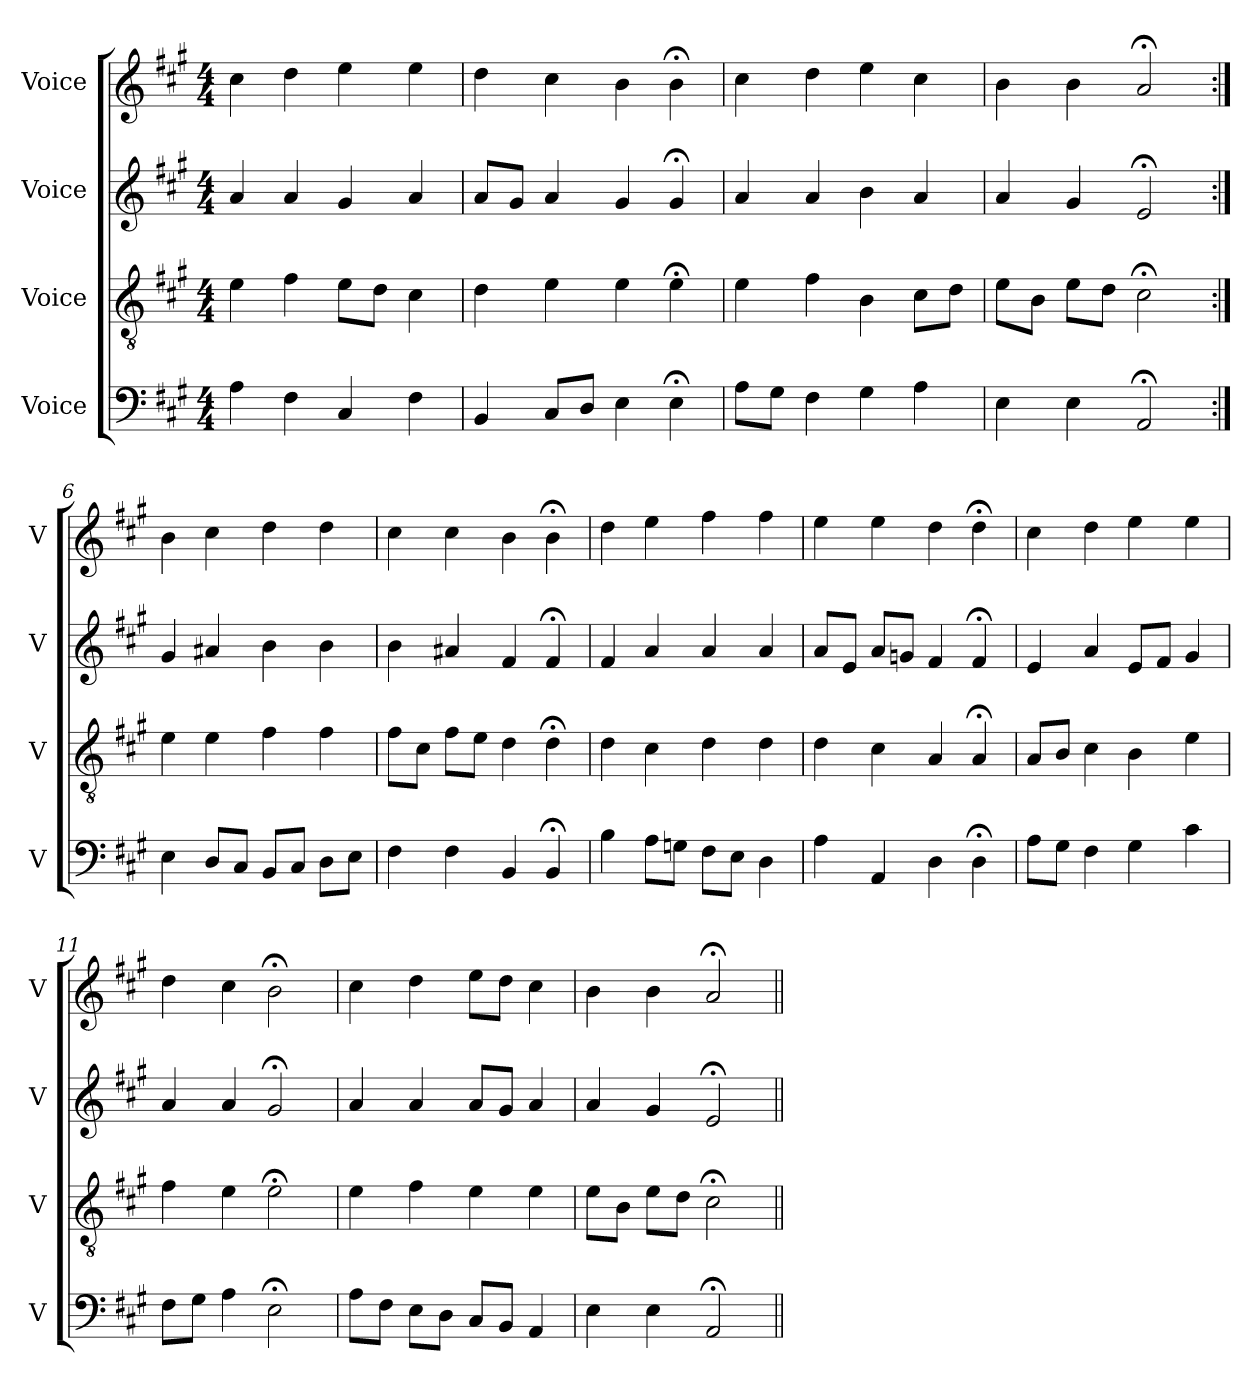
**kern	**kern	**kern	**kern
*part4	*part3	*part2	*part1
*staff4	*staff3	*staff2	*staff1
*I"Voice	*I"Voice	*I"Voice	*I"Voice
*I'V	*I'V	*I'V	*I'V
*clefF4	*clefGv2	*clefG2	*clefG2
*k[f#c#g#]	*k[f#c#g#]	*k[f#c#g#]	*k[f#c#g#]
*M4/4	*M4/4	*M4/4	*M4/4
=	=	=	=
4A	4e	4a	4cc#
4F#	4f#	4a	4dd
4C#	8eL	4g#	4ee
.	8dJ	.	.
4F#	4c#	4a	4ee
=3	=3	=3	=3
4BB	4d	8aL	4dd
.	.	8g#J	.
8C#L	4e	4a	4cc#
8DJ	.	.	.
4E	4e	4g#	4b
4E;<	4e;<	4g#;<	4b;<
=4	=4	=4	=4
8AL	4e	4a	4cc#
8G#J	.	.	.
4F#	4f#	4a	4dd
4G#	4B	4b	4ee
4A	8c#L	4a	4cc#
.	8dJ	.	.
=5	=5	=5	=5
4E	8eL	4a	4b
.	8BJ	.	.
4E	8eL	4g#	4b
.	8dJ	.	.
2AA;<	2c#;<	2e;<	2a;<
=6:|!	=6:|!	=6:|!	=6:|!
4E	4e	4g#	4b
8DL	4e	4a#X	4cc#
8C#J	.	.	.
8BBL	4f#	4b	4dd
8C#J	.	.	.
8DL	4f#	4b	4dd
8EJ	.	.	.
=7	=7	=7	=7
4F#	8f#L	4b	4cc#
.	8c#J	.	.
4F#	8f#L	4a#X	4cc#
.	8eJ	.	.
4BB	4d	4f#	4b
4BB;<	4d;<	4f#;<	4b;<
=8	=8	=8	=8
4B	4d	4f#	4dd
8AL	4c#	4a	4ee
8GnJ	.	.	.
8F#L	4d	4a	4ff#
8EJ	.	.	.
4D	4d	4a	4ff#
=9	=9	=9	=9
4A	4d	8aL	4ee
.	.	8eJ	.
4AA	4c#	8aL	4ee
.	.	8gnJ	.
4D	4A	4f#	4dd
4D;<	4A;<	4f#;<	4dd;<
=10	=10	=10	=10
8AL	8AL	4e	4cc#
8G#J	8BJ	.	.
4F#	4c#	4a	4dd
4G#	4B	8eL	4ee
.	.	8f#J	.
4c#	4e	4g#	4ee
=11	=11	=11	=11
8F#L	4f#	4a	4dd
8G#J	.	.	.
4A	4e	4a	4cc#
2E;<	2e;<	2g#;<	2b;<
=12	=12	=12	=12
8AL	4e	4a	4cc#
8F#J	.	.	.
8EL	4f#	4a	4dd
8DJ	.	.	.
8C#L	4e	8aL	8eeL
8BBJ	.	8g#J	8ddJ
4AA	4e	4a	4cc#
=13	=13	=13	=13
4E	8eL	4a	4b
.	8BJ	.	.
4E	8eL	4g#	4b
.	8dJ	.	.
2AA;<	2c#;<	2e;<	2a;<
=||	=||	=||	=||
*-	*-	*-	*-
